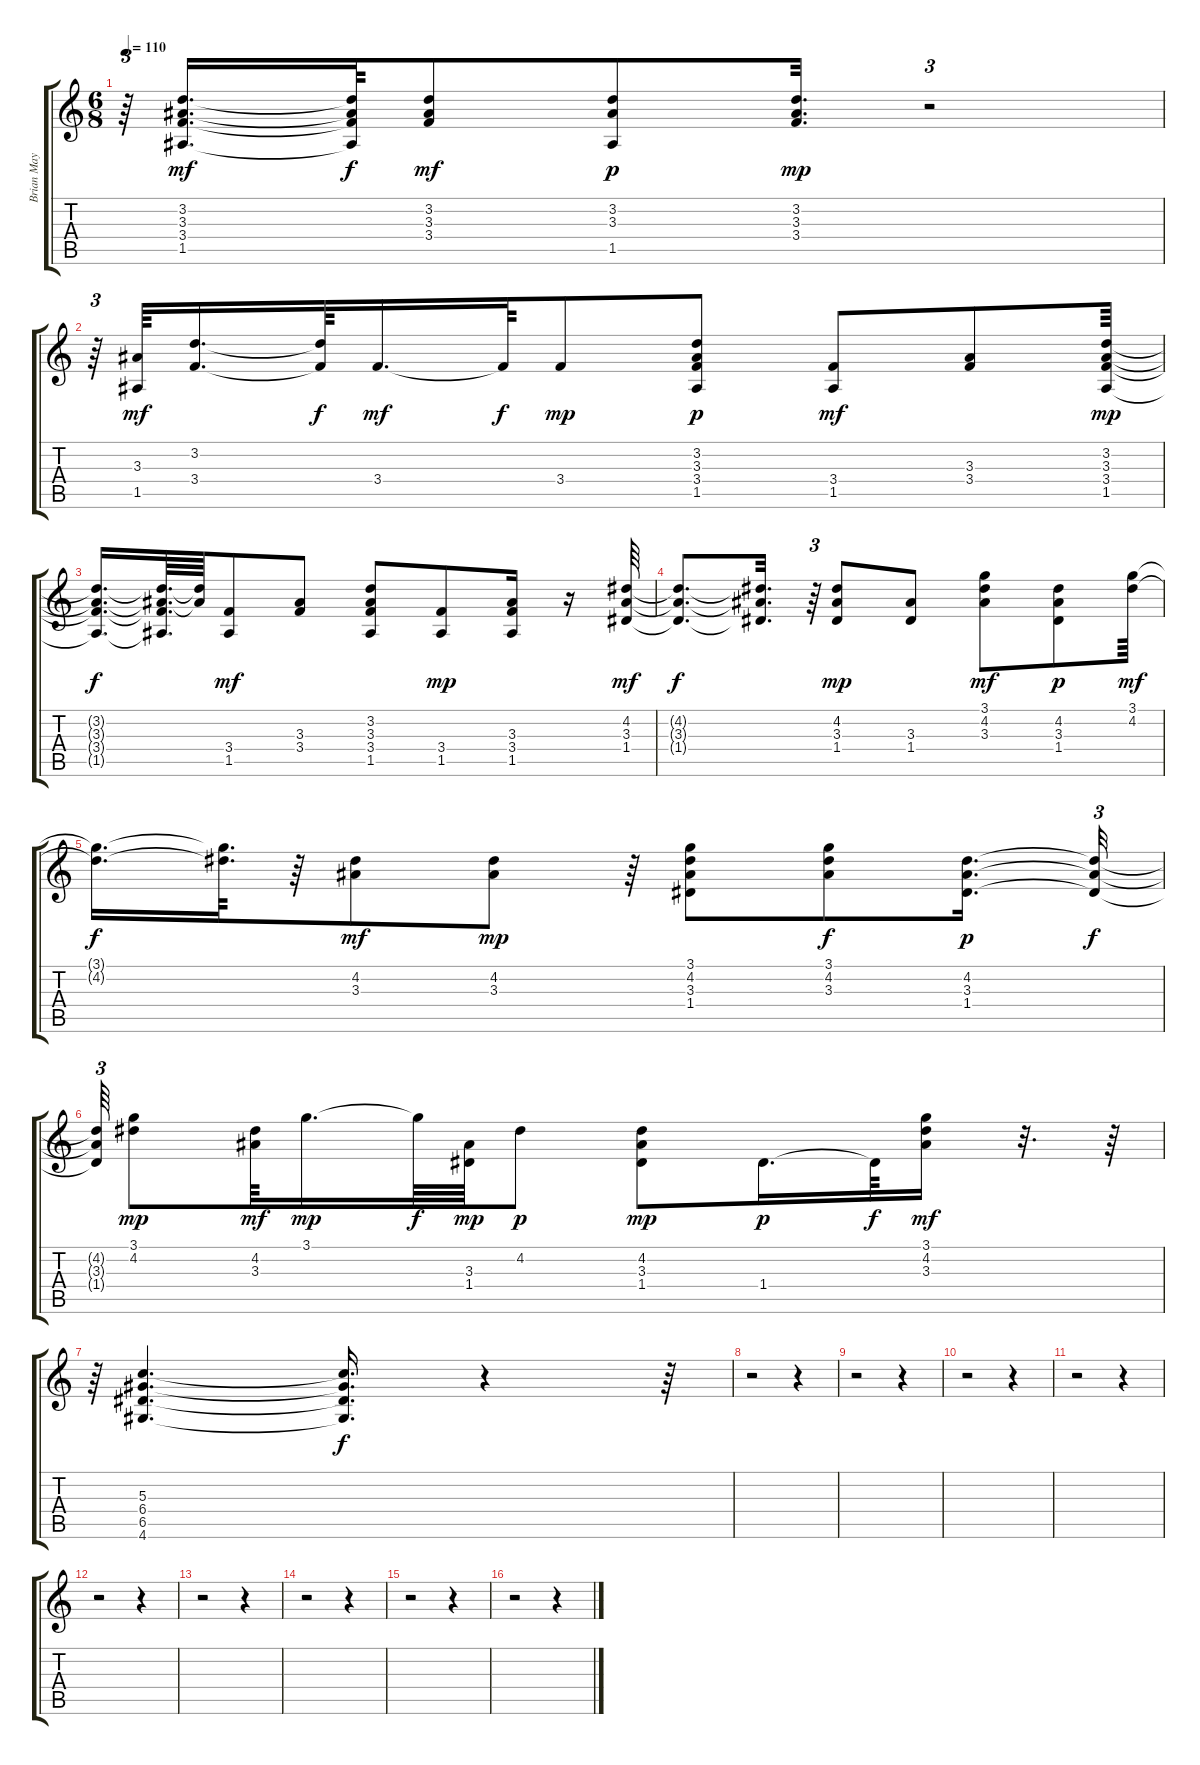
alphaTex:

\track ("Brian May Rythmic Guitar" "Brian May ") {instrument overdrivenguitar}
\staff {score tabs}
\tuning (E4 B3 G3 D3 A2 E2) {hide}
\ts (6 8)
\tempo 110
\clef g2
\ks c
r.64{tu (3 2) dy mp} (3.2 3.3 3.4 1.5).16{d dy mf} (3.2{t} 3.3{t} 3.4{t} 1.5{t}).64{dy f} (3.2 3.3 3.4).8{dy mf} (3.2 3.3 1.5).8{dy p} (3.2 3.3 3.4).32{d dy mp} r.2{tu (3 2)} |
r.64{tu (3 2)} (3.3 1.5).64{dy mf} (3.2 3.4).16{d} (3.2{t} 3.4{t}).64{dy f} 3.4.16{d dy mf} 3.4{t}.64{dy f} 3.4.8{dy mp} (3.2 3.3 3.4 1.5).8{dy p} (3.4 1.5).8{dy mf} (3.3 3.4).8 (3.2 3.3 3.4 1.5).64{dy mp} |
(3.2{t} 3.3{t} 3.4{t} 1.5{t}).16{d dy f} (3.2{t} 3.3{t} 3.4{t} 1.5{t}).64{d} (3.2{t} 3.3{t}).64 (3.4 1.5).8{dy mf} (3.3 3.4).8 (3.2 3.3 3.4 1.5).8 (3.4 1.5).8{dy mp} (3.3 3.4 1.5).16 r.16 (4.2 3.3 1.4).64{dy mf} |
(4.2{t} 3.3{t} 1.4{t}).8{d dy f} (4.2{t} 3.3{t} 1.4{t}).32{d} r.64{tu (3 2)} (4.2 3.3 1.4).8{dy mp} (3.3 1.4).8 (3.1 4.2 3.3).8{dy mf} (4.2 3.3 1.4).8{dy p} (3.1 4.2).64{dy mf} |
(3.1{t} 4.2{t}).16{d dy f} (3.1{t} 4.2{t}).64{d} r.64 (4.2 3.3).8{dy mf} (4.2 3.3).8{dy mp} r.64 (3.1 4.2 3.3 1.4).8 (3.1 4.2 3.3).8{dy f} (4.2 3.3 1.4).16{d dy p} (4.2{t} 3.3{t} 1.4{t}).32{tu (3 2) dy f} |
(4.2{t} 3.3{t} 1.4{t}).64{tu (3 2)} (3.1 4.2).8{dy mp} (4.2 3.3).64{dy mf} 3.1.16{d dy mp} 3.1{t}.64{dy f} (3.3 1.4).64{dy mp} 4.2.8{dy p} (4.2 3.3 1.4).8{dy mp} 1.4.16{d dy p} 1.4{t}.64{dy f} (3.1 4.2 3.3).16{dy mf} r.32{d} r.64 |
r.64{tu (3 2)} (5.3 6.4 6.5 4.6).4{d} (5.3{t} 6.4{t} 6.5{t} 4.6{t}).16{d dy f} r.4 r.64 |
r.2 r.4 |
r.2 r.4 |
r.2 r.4 |
r.2 r.4 |
r.2 r.4 |
r.2 r.4 |
r.2 r.4 |
r.2 r.4 |
r.2 r.4
